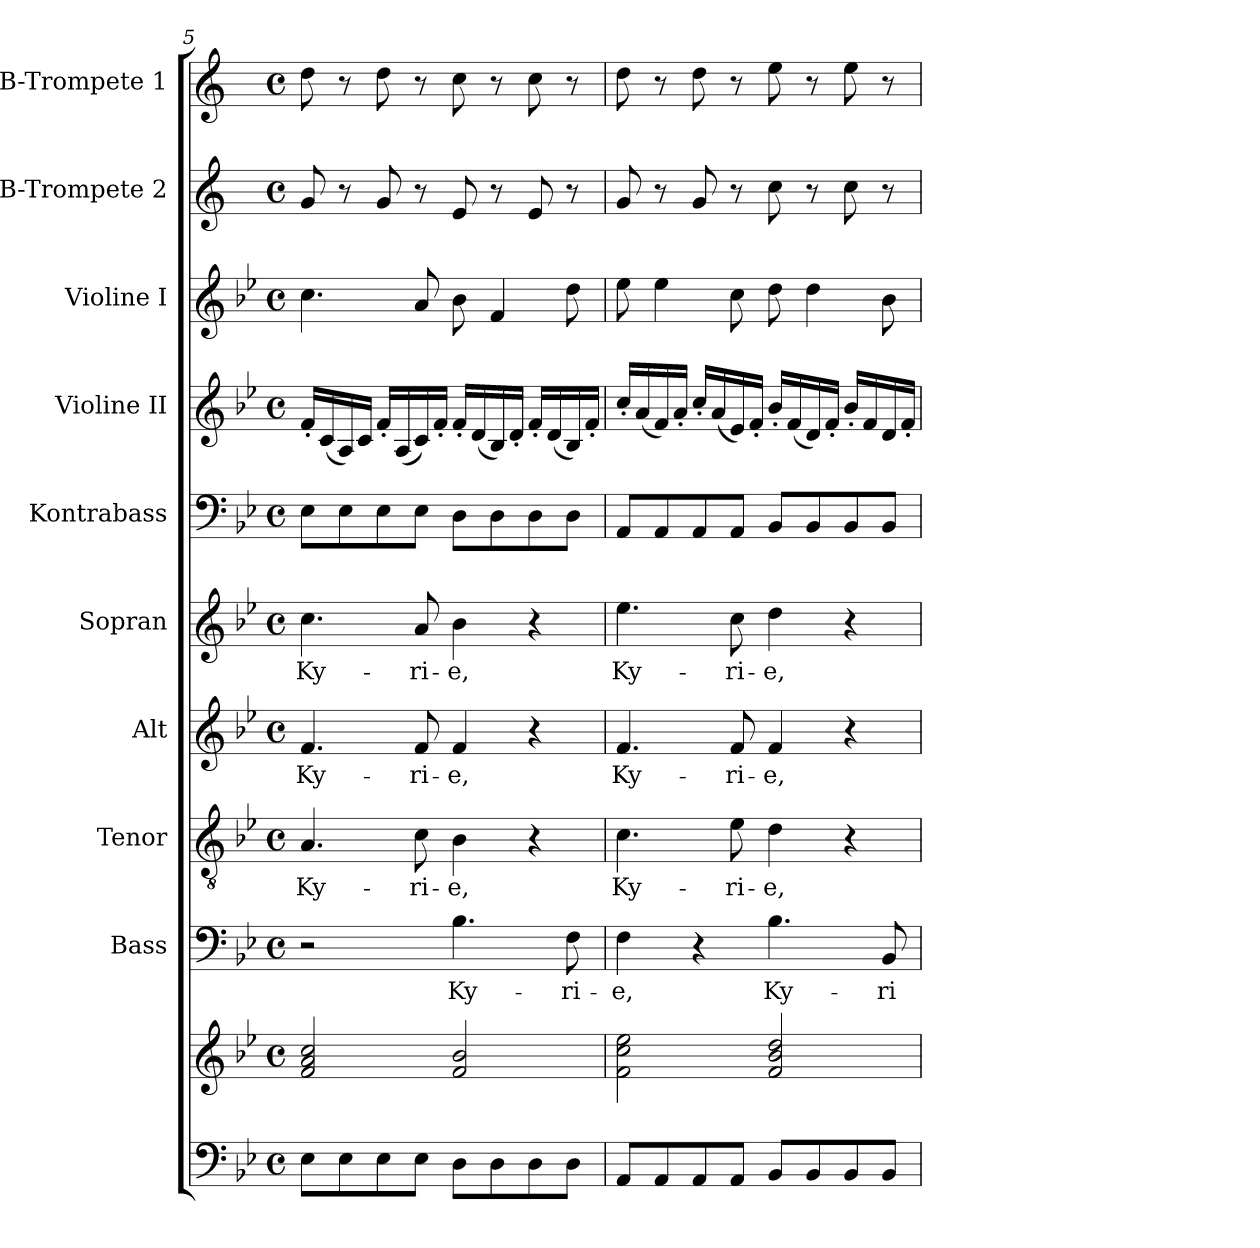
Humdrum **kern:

**kern	**kern	**kern	**text	**kern	**text	**kern	**text	**kern	**text	**kern	**kern	**kern	**kern	**kern
*part10	*part10	*part9	*part9	*part8	*part8	*part7	*part7	*part6	*part6	*part5	*part4	*part3	*part2	*part1
*staff11	*staff10	*staff9	*staff9	*staff8	*staff8	*staff7	*staff7	*staff6	*staff6	*staff5	*staff4	*staff3	*staff2	*staff1
*	*	*I"Bass	*	*I"Tenor	*	*I"Alt	*	*I"Sopran	*	*I"Kontrabass	*I"Violine II	*I"Violine I	*I"B-Trompete 2	*I"B-Trompete 1
*	*	*I'B.	*	*I'T.	*	*I'A.	*	*I'S.	*	*I'Kb.	*I'Vl. II	*I'Vl. I	*I'B Trp. 2	*I'B Trp. 1
*clefF4	*clefG2	*clefF4	*	*clefGv2	*	*clefG2	*	*clefG2	*	*clefF4	*clefG2	*clefG2	*clefG2	*clefG2
*	*	*	*	*	*	*	*	*	*	*ITrd7c12	*	*	*ITrd1c2	*ITrd1c2
*k[b-e-]	*k[b-e-]	*k[b-e-]	*	*k[b-e-]	*	*k[b-e-]	*	*k[b-e-]	*	*k[b-e-]	*k[b-e-]	*k[b-e-]	*k[b-e-]	*k[b-e-]
*B-:	*B-:	*B-:	*	*B-:	*	*B-:	*	*B-:	*	*B-:	*B-:	*B-:	*B-:	*B-:
*M4/4	*M4/4	*M4/4	*	*M4/4	*	*M4/4	*	*M4/4	*	*M4/4	*M4/4	*M4/4	*M4/4	*M4/4
*met(c)	*met(c)	*met(c)	*	*met(c)	*	*met(c)	*	*met(c)	*	*met(c)	*met(c)	*met(c)	*met(c)	*met(c)
=5	=5	=5	=5	=5	=5	=5	=5	=5	=5	=5	=5	=5	=5	=5
!	!	!	!	!	!LO:LY:b	!	!LO:LY:b	!	!LO:LY:b	!	!	!	!	!
8E-\L	2f/ 2a/ 2cc/	2r	.	4.A/	Ky-	4.f/	Ky-	4.cc\	Ky-	8EE-\L	16f'</LL	4.cc\	8f/	8cc\
.	.	.	.	.	.	.	.	.	.	.	(<16c/	.	.	.
8E-\	.	.	.	.	.	.	.	.	.	8EE-\	16A/)	.	8r	8r
.	.	.	.	.	.	.	.	.	.	.	16c/JJ	.	.	.
8E-\	.	.	.	.	.	.	.	.	.	8EE-\	16f'</LL	.	8f/	8cc\
.	.	.	.	.	.	.	.	.	.	.	(<16A/	.	.	.
!	!	!	!	!	!LO:LY:b	!	!LO:LY:b	!	!LO:LY:b	!	!	!	!	!
8E-\J	.	.	.	8c\	-ri-	8f/	-ri-	8a/	-ri-	8EE-\J	16c/)	8a/	8r	8r
.	.	.	.	.	.	.	.	.	.	.	16f'</JJ	.	.	.
!	!	!	!LO:LY:b	!	!LO:LY:b	!	!LO:LY:b	!	!LO:LY:b	!	!	!	!	!
8D\L	2f/ 2b-/	4.B-\	Ky-	4B-\	-e,	4f/	-e,	4b-\	-e,	8DD\L	16f'</LL	8b-\	8d/	8b-\
.	.	.	.	.	.	.	.	.	.	.	(<16d/	.	.	.
8D\	.	.	.	.	.	.	.	.	.	8DD\	16B-/)	4f/	8r	8r
.	.	.	.	.	.	.	.	.	.	.	16d'</JJ	.	.	.
8D\	.	.	.	4r	.	4r	.	4r	.	8DD\	16f'</LL	.	8d/	8b-\
.	.	.	.	.	.	.	.	.	.	.	(<16d/	.	.	.
!	!	!	!LO:LY:b	!	!	!	!	!	!	!	!	!	!	!
8D\J	.	8F\	-ri-	.	.	.	.	.	.	8DD\J	16B-/)	8dd\	8r	8r
.	.	.	.	.	.	.	.	.	.	.	16f'</JJ	.	.	.
=6	=6	=6	=6	=6	=6	=6	=6	=6	=6	=6	=6	=6	=6	=6
!	!	!	!LO:LY:b	!	!LO:LY:b	!	!LO:LY:b	!	!LO:LY:b	!	!	!	!	!
8AA/L	2f\ 2cc\ 2ee-\	4F\	-e,	4.c\	Ky-	4.f/	Ky-	4.ee-\	Ky-	8AAA/L	16cc'</LL	8ee-\	8f/	8cc\
.	.	.	.	.	.	.	.	.	.	.	(<16a/	.	.	.
8AA/	.	.	.	.	.	.	.	.	.	8AAA/	16f/)	4ee-\	8r	8r
.	.	.	.	.	.	.	.	.	.	.	16a'</JJ	.	.	.
8AA/	.	4r	.	.	.	.	.	.	.	8AAA/	16cc'</LL	.	8f/	8cc\
.	.	.	.	.	.	.	.	.	.	.	(<16a/	.	.	.
!	!	!	!	!	!LO:LY:b	!	!LO:LY:b	!	!LO:LY:b	!	!	!	!	!
8AA/J	.	.	.	8e-\	-ri-	8f/	-ri-	8cc\	-ri-	8AAA/J	16e-/)	8cc\	8r	8r
.	.	.	.	.	.	.	.	.	.	.	16f'</JJ	.	.	.
!	!	!	!LO:LY:b	!	!LO:LY:b	!	!LO:LY:b	!	!LO:LY:b	!	!	!	!	!
8BB-/L	2f/ 2b-/ 2dd/	4.B-\	Ky-	4d\	-e,	4f/	-e,	4dd\	-e,	8BBB-/L	16b-'</LL	8dd\	8b-\	8dd\
.	.	.	.	.	.	.	.	.	.	.	(<16f/	.	.	.
8BB-/	.	.	.	.	.	.	.	.	.	8BBB-/	16d/)	4dd\	8r	8r
.	.	.	.	.	.	.	.	.	.	.	16f'</JJ	.	.	.
8BB-/	.	.	.	4r	.	4r	.	4r	.	8BBB-/	16b-'</LL	.	8b-\	8dd\
.	.	.	.	.	.	.	.	.	.	.	16f/	.	.	.
!	!	!	!LO:LY:b	!	!	!	!	!	!	!	!	!	!	!
8BB-/J	.	8BB-/	-ri-	.	.	.	.	.	.	8BBB-/J	16d/	8b-\	8r	8r
.	.	.	.	.	.	.	.	.	.	.	16f'</JJ	.	.	.
=	=	=	=	=	=	=	=	=	=	=	=	=	=	=
*-	*-	*-	*-	*-	*-	*-	*-	*-	*-	*-	*-	*-	*-	*-
